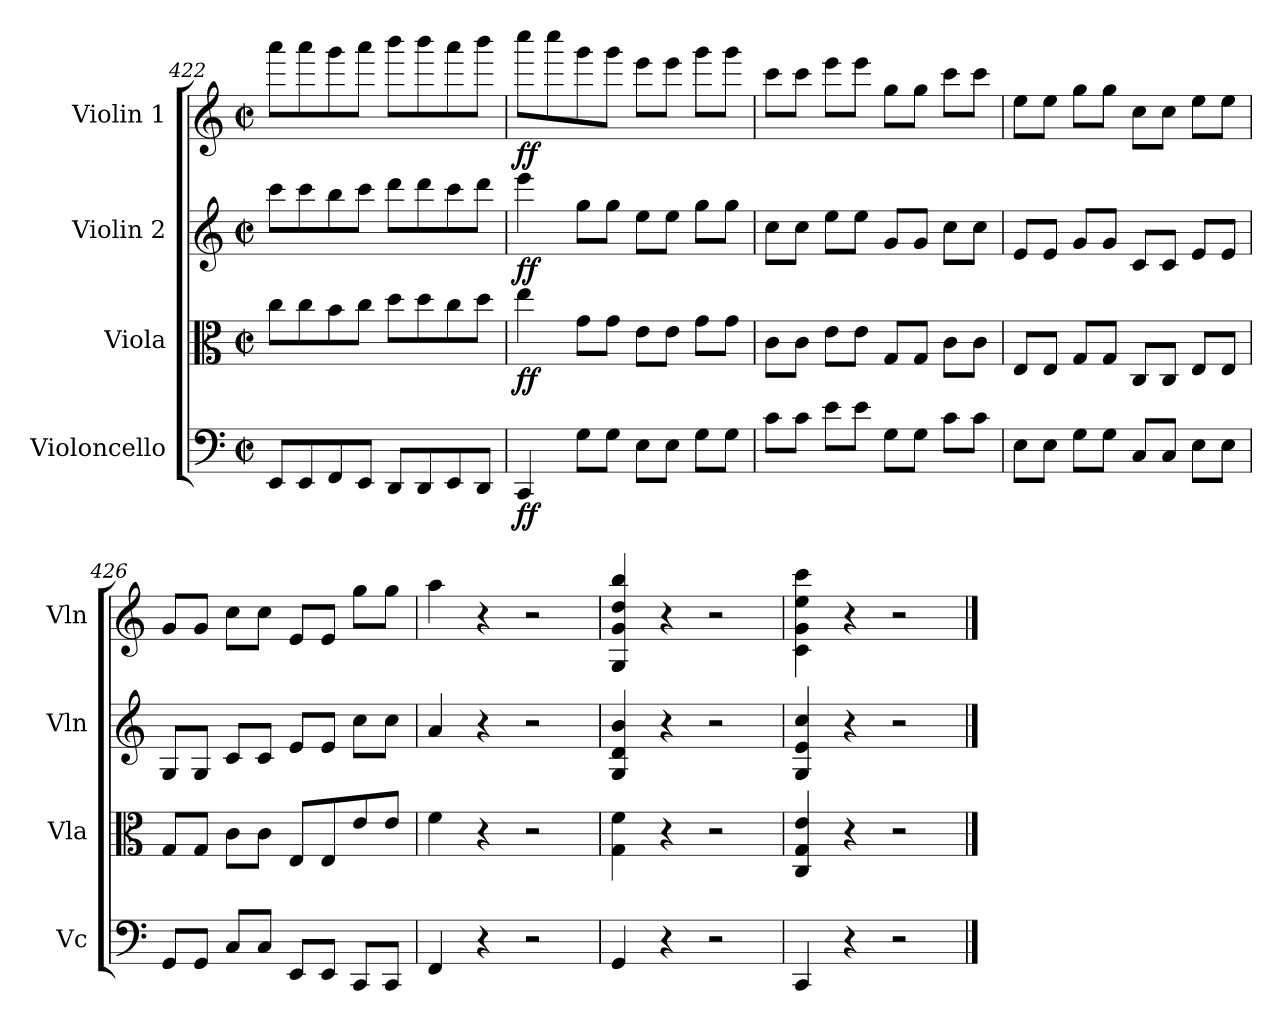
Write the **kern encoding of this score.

**kern	**dynam	**kern	**dynam	**kern	**dynam	**kern	**dynam
*part4	*part4	*part3	*part3	*part2	*part2	*part1	*part1
*staff4	*staff4	*staff3	*staff3	*staff2	*staff2	*staff1	*staff1
*I"Violoncello	*	*I"Viola	*	*I"Violin 2	*	*I"Violin 1	*
*I'Vc	*	*I'Vla	*	*I'Vln	*	*I'Vln	*
!!LO:LB:g=z
*clefF4	*	*clefC3	*	*clefG2	*	*clefG2	*
*k[]	*	*k[]	*	*k[]	*	*k[]	*
*M2/2	*	*M2/2	*	*M2/2	*	*M2/2	*
*met(c|)	*	*met(c|)	*	*met(c|)	*	*met(c|)	*
=422	=422	=422	=422	=422	=422	=422	=422
8EE/L	.	8cc\L	.	8ccc\L	.	8aaa\L	.
8EE/	.	8cc\	.	8ccc\	.	8aaa\	.
8FF/	.	8b\	.	8bb\	.	8ggg\	.
8EE/J	.	8cc\J	.	8ccc\J	.	8aaa\J	.
8DD/L	.	8dd\L	.	8ddd\L	.	8bbb\L	.
8DD/	.	8dd\	.	8ddd\	.	8bbb\	.
8EE/	.	8cc\	.	8ccc\	.	8aaa\	.
8DD/J	.	8dd\J	.	8ddd\J	.	8bbb\J	.
=423	=423	=423	=423	=423	=423	=423	=423
!	!LO:DY:b	!	!LO:DY:b	!	!LO:DY:b	!	!LO:DY:b
4CC/	ff	4ee\	ff	4eee\	ff	8cccc\L	ff
.	.	.	.	.	.	8cccc\	.
8G\L	.	8g\L	.	8gg\L	.	8ggg\	.
8G\J	.	8g\J	.	8gg\J	.	8ggg\J	.
8E\L	.	8e\L	.	8ee\L	.	8eee\L	.
8E\J	.	8e\J	.	8ee\J	.	8eee\J	.
8G\L	.	8g\L	.	8gg\L	.	8ggg\L	.
8G\J	.	8g\J	.	8gg\J	.	8ggg\J	.
=424	=424	=424	=424	=424	=424	=424	=424
8c\L	.	8c\L	.	8cc\L	.	8ccc\L	.
8c\J	.	8c\J	.	8cc\J	.	8ccc\J	.
8e\L	.	8e\L	.	8ee\L	.	8eee\L	.
8e\J	.	8e\J	.	8ee\J	.	8eee\J	.
8G\L	.	8G/L	.	8g/L	.	8gg\L	.
8G\J	.	8G/J	.	8g/J	.	8gg\J	.
8c\L	.	8c\L	.	8cc\L	.	8ccc\L	.
8c\J	.	8c\J	.	8cc\J	.	8ccc\J	.
=425	=425	=425	=425	=425	=425	=425	=425
8E\L	.	8E/L	.	8e/L	.	8ee\L	.
8E\J	.	8E/J	.	8e/J	.	8ee\J	.
8G\L	.	8G/L	.	8g/L	.	8gg\L	.
8G\J	.	8G/J	.	8g/J	.	8gg\J	.
8C/L	.	8C/L	.	8c/L	.	8cc\L	.
8C/J	.	8C/J	.	8c/J	.	8cc\J	.
8E\L	.	8E/L	.	8e/L	.	8ee\L	.
8E\J	.	8E/J	.	8e/J	.	8ee\J	.
=426	=426	=426	=426	=426	=426	=426	=426
8GG/L	.	8G/L	.	8G/L	.	8g/L	.
8GG/J	.	8G/J	.	8G/J	.	8g/J	.
8C/L	.	8c\L	.	8c/L	.	8cc\L	.
8C/J	.	8c\J	.	8c/J	.	8cc\J	.
8EE/L	.	8E/L	.	8e/L	.	8e/L	.
8EE/J	.	8E/	.	8e/J	.	8e/J	.
8CC/L	.	8e/	.	8cc\L	.	8gg\L	.
8CC/J	.	8e/J	.	8cc\J	.	8gg\J	.
=427	=427	=427	=427	=427	=427	=427	=427
4FF/	.	4f\	.	4a/	.	4aa\	.
4r	.	4r	.	4r	.	4r	.
2r	.	2r	.	2r	.	2r	.
=428	=428	=428	=428	=428	=428	=428	=428
4GG/	.	4G\ 4f\	.	4G/ 4d/ 4b/	.	4G/ 4g/ 4dd/ 4bb/	.
4r	.	4r	.	4r	.	4r	.
2r	.	2r	.	2r	.	2r	.
!!LO:LB:g=z
=429	=429	=429	=429	=429	=429	=429	=429
4CC/	.	4C/ 4G/ 4e/	.	4G/ 4e/ 4cc/	.	4c\ 4g\ 4ee\ 4ccc\	.
4r	.	4r	.	4r	.	4r	.
2r	.	2r	.	2r	.	2r	.
==	==	==	==	==	==	==	==
*-	*-	*-	*-	*-	*-	*-	*-
